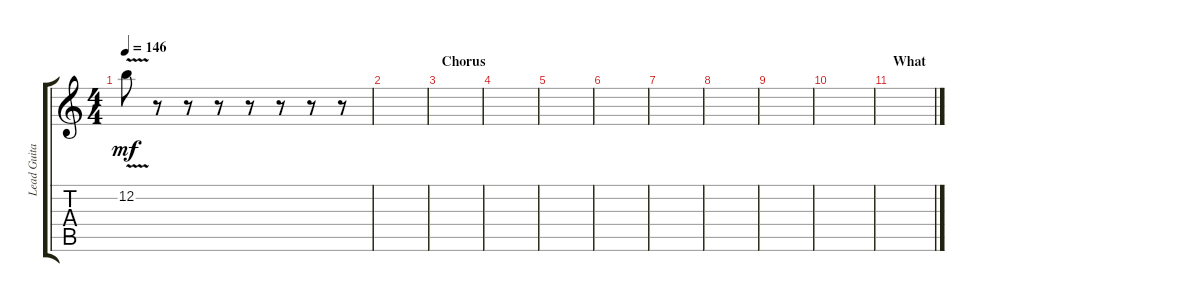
\track ("Lead Guitar" "Lead Guita") {instrument overdrivenguitar}
\staff {score tabs}
\tuning (E4 B3 G3 D3 A2 E2) {hide}
\ts (4 4)
\tempo 146
\clef g2
\ks c
12.2{v}.8{dy mf} r.8 r.8 r.8 r.8 r.8 r.8 r.8 |
|
\section ("" "Chorus")
|
|
|
|
|
|
|
|
\section ("" "What")
